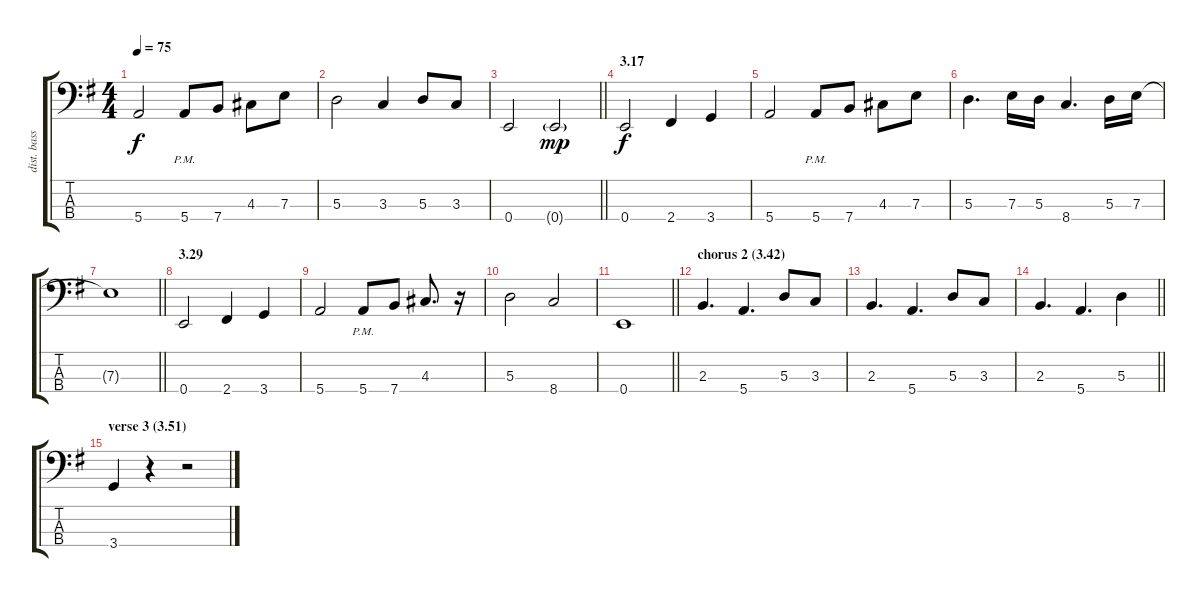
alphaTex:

\track ("dist. bass" "dist. bass") {instrument distortionguitar}
\staff {score tabs}
\tuning (G2 D2 A1 E1) {hide}
\ts (4 4)
\tempo 75
\clef f4
\ks g
5.4.2{dy f} 5.4{pm}.8 7.4.8 4.3.8 7.3.8 |
5.3.2 3.3.4 5.3.8 3.3.8 |
\barLineRight lightlight
0.4.2 0.4{g}.2{dy mp} |
\section ("" "3.17")
0.4.2{dy f} 2.4.4 3.4.4 |
5.4.2 5.4{pm}.8 7.4.8 4.3.8 7.3.8 |
5.3.4{d} 7.3.16 5.3.16 8.4.4{d} 5.3.16 7.3.16 |
\barLineRight lightlight
7.3{t}.1 |
\section ("" "3.29")
0.4.2 2.4.4 3.4.4 |
5.4.2 5.4{pm}.8 7.4.8 4.3.8{d} r.16 |
5.3.2 8.4.2 |
\barLineRight lightlight
0.4.1 |
\section ("" "chorus 2 (3.42)")
2.3.4{d} 5.4.4{d} 5.3.8 3.3.8 |
2.3.4{d} 5.4.4{d} 5.3.8 3.3.8 |
\barLineRight lightlight
2.3.4{d} 5.4.4{d} 5.3.4 |
\section ("" "verse 3 (3.51)")
3.4.4 r.4 r.2
